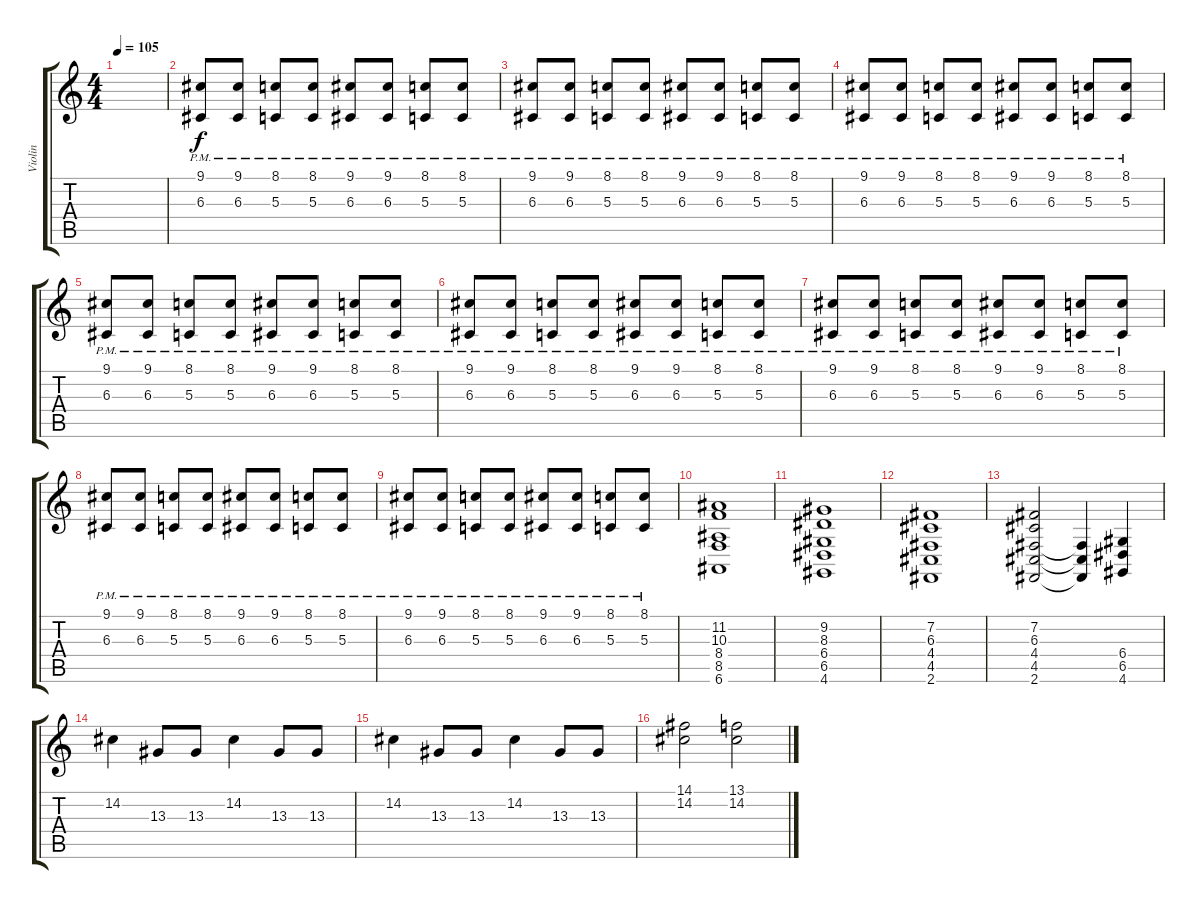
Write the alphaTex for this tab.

\track ("Violin" "Violin") {instrument violin}
\staff {score tabs}
\tuning (E4 B3 G3 D3 A2 E2) {hide}
\ts (4 4)
\tempo 105
\clef g2
\ks c
|
(9.1{pm} 6.3{pm}).8 (9.1{pm} 6.3{pm}).8 (8.1{pm} 5.3{pm}).8 (8.1{pm} 5.3{pm}).8 (9.1{pm} 6.3{pm}).8 (9.1{pm} 6.3{pm}).8 (8.1{pm} 5.3{pm}).8 (8.1{pm} 5.3{pm}).8 |
(9.1{pm} 6.3{pm}).8 (9.1{pm} 6.3{pm}).8 (8.1{pm} 5.3{pm}).8 (8.1{pm} 5.3{pm}).8 (9.1{pm} 6.3{pm}).8 (9.1{pm} 6.3{pm}).8 (8.1{pm} 5.3{pm}).8 (8.1{pm} 5.3{pm}).8 |
(9.1{pm} 6.3{pm}).8 (9.1{pm} 6.3{pm}).8 (8.1{pm} 5.3{pm}).8 (8.1{pm} 5.3{pm}).8 (9.1{pm} 6.3{pm}).8 (9.1{pm} 6.3{pm}).8 (8.1{pm} 5.3{pm}).8 (8.1{pm} 5.3{pm}).8 |
(9.1{pm} 6.3{pm}).8 (9.1{pm} 6.3{pm}).8 (8.1{pm} 5.3{pm}).8 (8.1{pm} 5.3{pm}).8 (9.1{pm} 6.3{pm}).8 (9.1{pm} 6.3{pm}).8 (8.1{pm} 5.3{pm}).8 (8.1{pm} 5.3{pm}).8 |
(9.1{pm} 6.3{pm}).8 (9.1{pm} 6.3{pm}).8 (8.1{pm} 5.3{pm}).8 (8.1{pm} 5.3{pm}).8 (9.1{pm} 6.3{pm}).8 (9.1{pm} 6.3{pm}).8 (8.1{pm} 5.3{pm}).8 (8.1{pm} 5.3{pm}).8 |
(9.1{pm} 6.3{pm}).8 (9.1{pm} 6.3{pm}).8 (8.1{pm} 5.3{pm}).8 (8.1{pm} 5.3{pm}).8 (9.1{pm} 6.3{pm}).8 (9.1{pm} 6.3{pm}).8 (8.1{pm} 5.3{pm}).8 (8.1{pm} 5.3{pm}).8 |
(9.1{pm} 6.3{pm}).8 (9.1{pm} 6.3{pm}).8 (8.1{pm} 5.3{pm}).8 (8.1{pm} 5.3{pm}).8 (9.1{pm} 6.3{pm}).8 (9.1{pm} 6.3{pm}).8 (8.1{pm} 5.3{pm}).8 (8.1{pm} 5.3{pm}).8 |
(9.1{pm} 6.3{pm}).8 (9.1{pm} 6.3{pm}).8 (8.1{pm} 5.3{pm}).8 (8.1{pm} 5.3{pm}).8 (9.1{pm} 6.3{pm}).8 (9.1{pm} 6.3{pm}).8 (8.1{pm} 5.3{pm}).8 (8.1{pm} 5.3{pm}).8 |
(11.2 10.3 8.4 8.5 6.6).1 |
(9.2 8.3 6.4 6.5 4.6).1 |
(7.2 6.3 4.4 4.5 2.6).1 |
(7.2 6.3 4.4 4.5 2.6).2 (4.4{t} 4.5{t} 2.6{t}).4 (6.4 6.5 4.6).4 |
14.2.4 13.3.8 13.3.8 14.2.4 13.3.8 13.3.8 |
14.2.4 13.3.8 13.3.8 14.2.4 13.3.8 13.3.8 |
(14.1 14.2).2 (13.1 14.2).2
